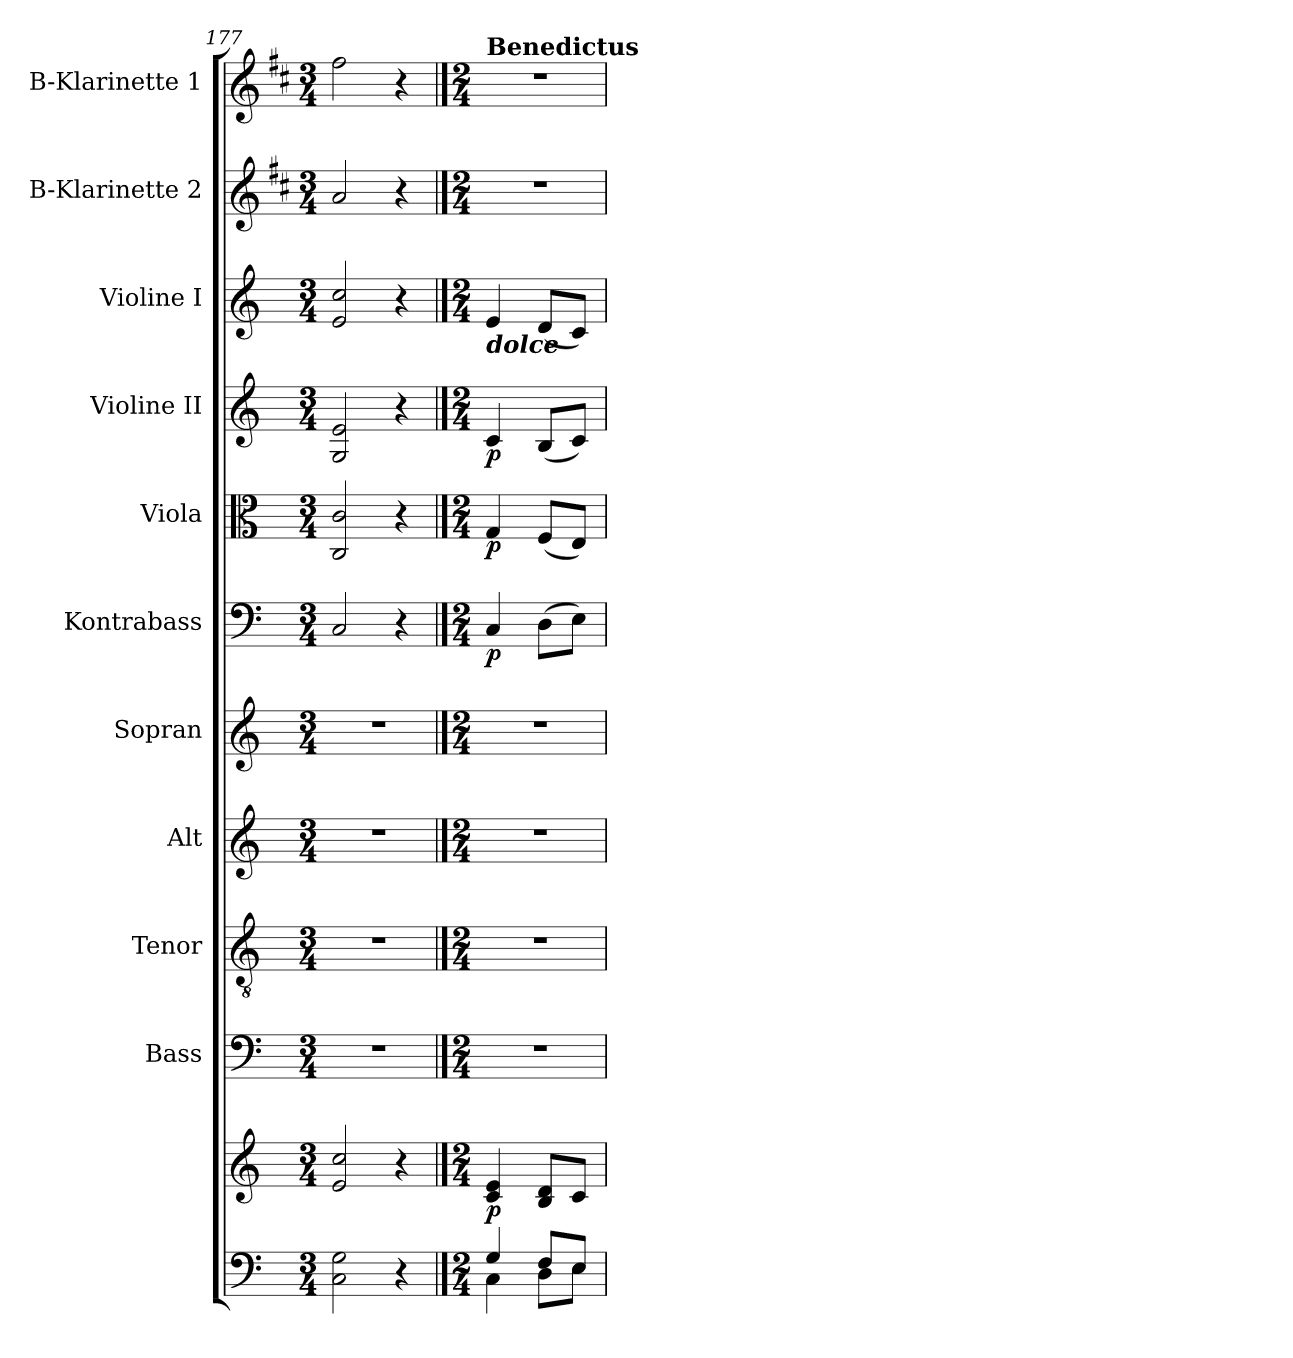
**kern	**kern	**dynam	**kern	**kern	**kern	**kern	**kern	**dynam	**kern	**dynam	**kern	**dynam	**kern	**kern	**kern
*part11	*part11	*part11	*part10	*part9	*part8	*part7	*part6	*part6	*part5	*part5	*part4	*part4	*part3	*part2	*part1
*staff12	*staff11	*staff11/12	*staff10	*staff9	*staff8	*staff7	*staff6	*staff6	*staff5	*staff5	*staff4	*staff4	*staff3	*staff2	*staff1
*	*	*	*I"Bass	*I"Tenor	*I"Alt	*I"Sopran	*I"Kontrabass	*	*I"Viola	*	*I"Violine II	*	*I"Violine I	*I"B-Klarinette 2	*I"B-Klarinette 1
*	*	*	*I'B.	*I'T.	*I'A.	*I'S.	*I'Kb.	*	*I'Vla.	*	*I'Vl. II	*	*I'Vl. I	*I'B Kl. 2	*I'B Kl. 1
*clefF4	*clefG2	*	*clefF4	*clefGv2	*clefG2	*clefG2	*clefF4	*	*clefC3	*	*clefG2	*	*clefG2	*clefG2	*clefG2
*	*	*	*	*	*	*	*ITrd7c12	*	*	*	*	*	*	*ITrd1c2	*ITrd1c2
*k[]	*k[]	*	*k[]	*k[]	*k[]	*k[]	*k[]	*	*k[]	*	*k[]	*	*k[]	*k[]	*k[]
*C:	*C:	*	*C:	*C:	*C:	*C:	*C:	*	*C:	*	*C:	*	*C:	*C:	*C:
*M3/4	*M3/4	*	*M3/4	*M3/4	*M3/4	*M3/4	*M3/4	*	*M3/4	*	*M3/4	*	*M3/4	*M3/4	*M3/4
=177	=177	=177	=177	=177	=177	=177	=177	=177	=177	=177	=177	=177	=177	=177	=177
2C\ 2G\	2e/ 2cc/	.	2.r	2.r	2.r	2.r	2CC/	.	2C/ 2c/	.	2G/ 2e/	.	2e/ 2cc/	2g/	2ee\
4r	4r	.	.	.	.	.	4r	.	4r	.	4r	.	4r	4r	4r
!!LO:PB:g=z
==178	==178	==178	==178	==178	==178	==178	==178	==178	==178	==178	==178	==178	==178	==178	==178
*M2/4	*M2/4	*	*M2/4	*M2/4	*M2/4	*M2/4	*M2/4	*	*M2/4	*	*M2/4	*	*M2/4	*M2/4	*M2/4
*^	*	*	*	*	*	*	*	*	*	*	*	*	*	*	*
!	!	!	!	!	!	!	!	!	!	!	!	!	!	!	!	!LO:TX:a:B:t=Benedictus
!	!	!	!	!	!	!	!	!	!	!	!	!	!	!LO:TX:b:Bi:t=dolce	!	!
!	!	!	!LO:DY:b	!	!	!	!	!	!LO:DY:b	!	!LO:DY:b	!	!LO:DY:b	!	!	!
4G/	4C\	4c/ 4e/	p	2r	2r	2r	2r	4CC/	p	4G/	p	4c/	p	4e/	2r	2r
8F/L	8D\L	8B/ 8d/L	.	.	.	.	.	(>8DD\L	.	(<8F/L	.	(<8B/L	.	(<8d/L	.	.
8E/J	8E\J	8c/J	.	.	.	.	.	8EE\J)	.	8E/J)	.	8c/J)	.	8c/J)	.	.
*v	*v	*	*	*	*	*	*	*	*	*	*	*	*	*	*	*
=	=	=	=	=	=	=	=	=	=	=	=	=	=	=	=
*-	*-	*-	*-	*-	*-	*-	*-	*-	*-	*-	*-	*-	*-	*-	*-
